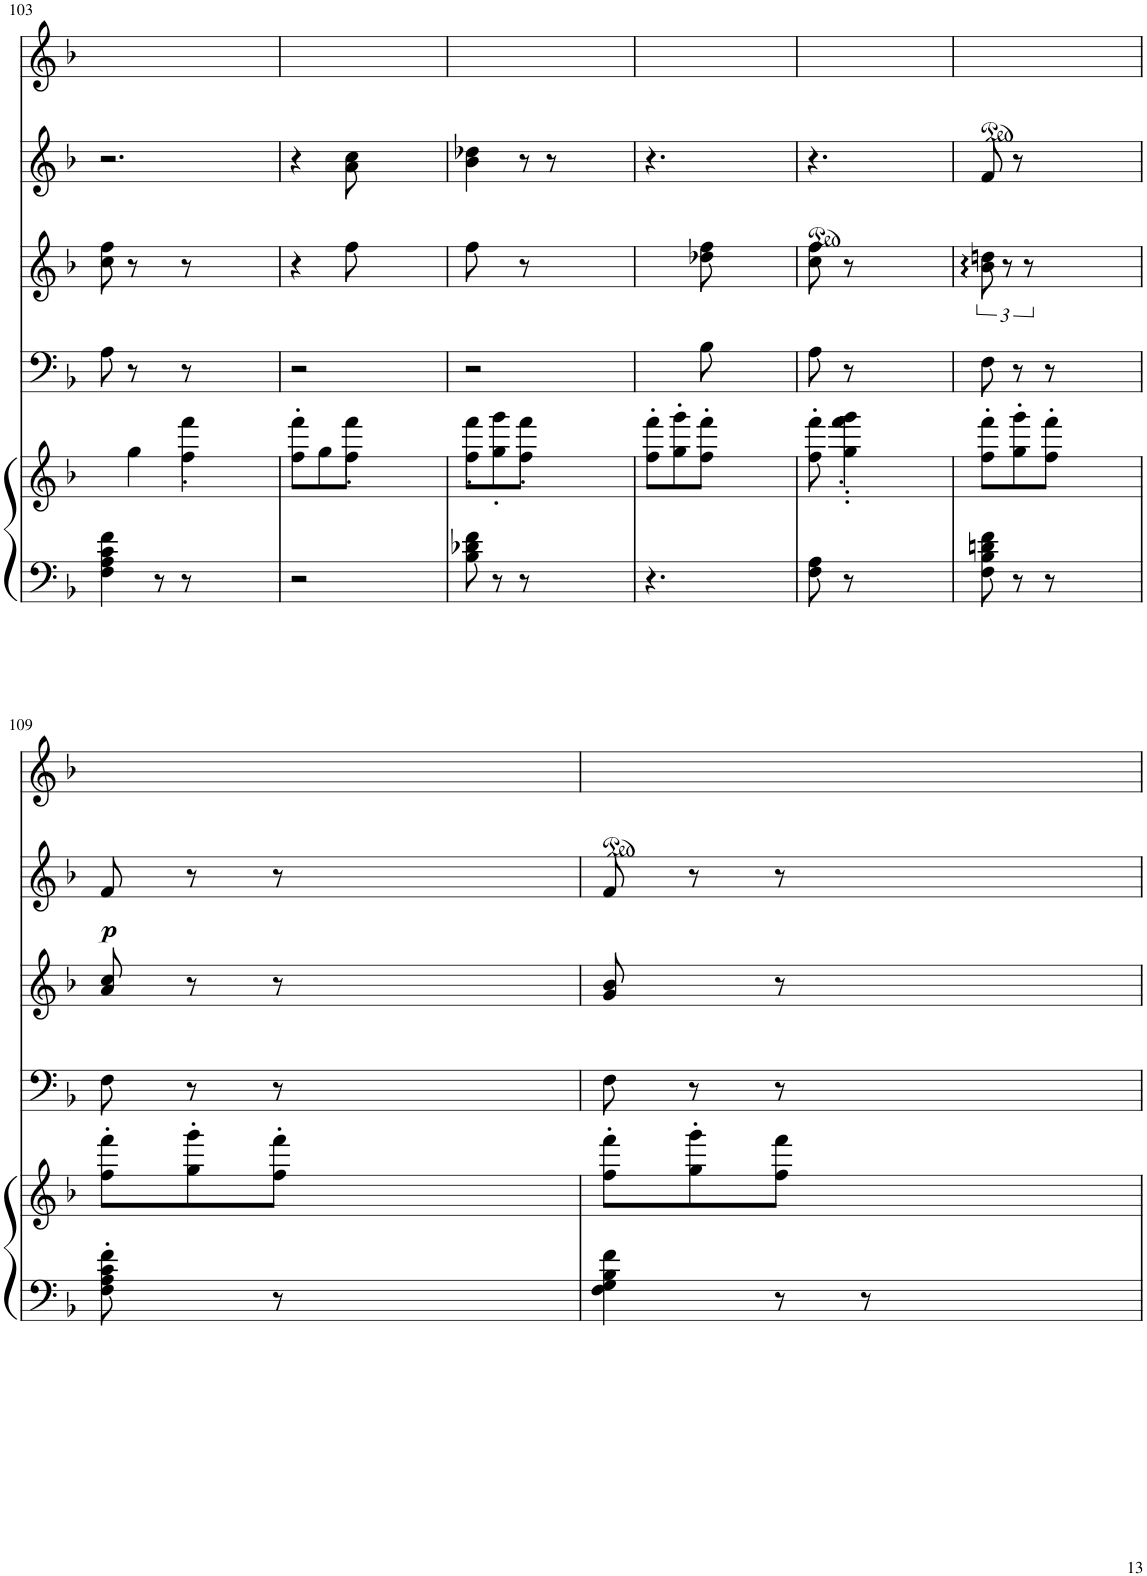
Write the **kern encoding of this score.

**kern	**kern	**kern	**kern	**kern	**dynam	**kern
*part5	*part5	*part4	*part3	*part2	*part2	*part1
*staff6	*staff5	*staff4	*staff3	*staff2	*staff2	*staff1
*I"Piano	*	*I"Voice	*I"Voice	*I"Voice	*	*I"Voice
*I'Pno	*	*I'V	*I'V	*I'V	*	*I'V
!!LO:PB:g=z
*clefF4	*clefG2	*clefF4	*clefG2	*clefG2	*	*clefG2
*k[b-]	*k[b-]	*k[b-]	*k[b-]	*k[b-]	*	*k[b-]
=103	=103	=103	=103	=103	=103	=103
*	*^	*	*	*	*	*
4F\ 4A\ 4c\ 4f\	8ryy	4.ryy	8A\	8cc\ 8ff\	2.r	.	1ryy
.	4gg\	.	8r	8r	.	.	.
8r	.	.	8ryy	8ryy	.	.	.
8r	4ff\	4fff'\	8r	8r	.	.	.
2ryy	.	.	2ryy	2ryy	.	.	.
.	4.ryy	4.ryy	.	.	.	.	.
.	.	.	.	.	4ryy	.	.
=104	=104	=104	=104	=104	=104	=104	=104
2r	8ff\' 8fff\'L	4ryy	2r	4r	4r	.	1ryy
.	8gg\	.	.	.	.	.	.
.	8ff\J	4fff'\	.	8ff\	8a\ 8cc\	.	.
.	2ryy	.	.	2ryy	2ryy	.	.
2ryy	.	2ryy	2ryy	.	.	.	.
.	8ryy	.	.	8ryy	8ryy	.	.
=105	=105	=105	=105	=105	=105	=105	=105
8B-\ 8d-X\ 8f\	4fff'\	8ff\L	2r	8ff\	4b-\ 4dd-X\	.	1ryy
8r	.	8gg\' 8ggg\'	.	8ryy	.	.	.
8r	4fff'\	8ff\J	.	8r	8r	.	.
2ryy	.	2ryy	.	2ryy	8r	.	.
.	2ryy	.	2ryy	.	2ryy	.	.
8ryy	.	8ryy	.	8ryy	.	.	.
*	*v	*v	*	*	*	*	*
=106	=106	=106	=106	=106	=106	=106
4.r	8ff\' 8fff\'L	4ryy	4ryy	4.r	.	1ryy
.	8gg\' 8ggg\'	.	.	.	.	.
.	8ff\' 8fff\'J	8B-\	8dd-X\ 8ff\	.	.	.
2ryy	2ryy	2ryy	2ryy	2ryy	.	.
8ryy	8ryy	8ryy	8ryy	8ryy	.	.
=107	=107	=107	=107	=107	=107	=107
*	*^	*	*	*	*	*
8F\ 8A\	8ff\' 8fff\'	8ryy	8A\	8cc\ 8ff\	4.r	.	1ryy
8r	4gg\' 4ggg\'	4fff'\	8r	8r	.	.	.
2.ryy	.	.	2.ryy	2.ryy	.	.	.
.	2ryy	2ryy	.	.	2ryy	.	.
.	8ryy	8ryy	.	.	8ryy	.	.
*	*v	*v	*	*	*	*	*
=108	=108	=108	=108	=108	=108	=108
8F\ 8B-\ 8dn\ 8f\	8ff\' 8fff\'L	8F\	12b-\ 12ddn\	8f/	.	1ryy
.	.	.	12r	.	.	.
8r	8gg\' 8ggg\'	8r	.	8r	.	.
.	.	.	12r	.	.	.
8r	8ff\' 8fff\'J	8r	2.ryy	2.ryy	.	.
2ryy	2ryy	2ryy	.	.	.	.
8ryy	8ryy	8ryy	.	.	.	.
!!LO:LB:g=z
=109	=109	=109	=109	=109	=109	=109
!	!	!	!	!	!LO:DY:b	!
8F\' 8A\' 8c\' 8f\'	8ff\' 8fff\'L	8F\	8a/ 8cc/	8f/	p	1ryy
8ryy	8gg\' 8ggg\'	8r	8r	8r	.	.
8r	8ff\' 8fff\'J	8r	8r	8r	.	.
2ryy	2ryy	2ryy	2ryy	2ryy	.	.
8ryy	8ryy	8ryy	8ryy	8ryy	.	.
=110	=110	=110	=110	=110	=110	=110
4F\ 4G\ 4B-\ 4f\	8ff\' 8fff\'L	8F\	8g/ 8b-/	8f/	.	1ryy
.	8gg\' 8ggg\'	8r	8ryy	8r	.	.
8r	8ff\ 8fff\J	8r	8r	8r	.	.
8r	2ryy	2ryy	2ryy	2ryy	.	.
2ryy	.	.	.	.	.	.
.	8ryy	8ryy	8ryy	8ryy	.	.
=	=	=	=	=	=	=
*-	*-	*-	*-	*-	*-	*-
